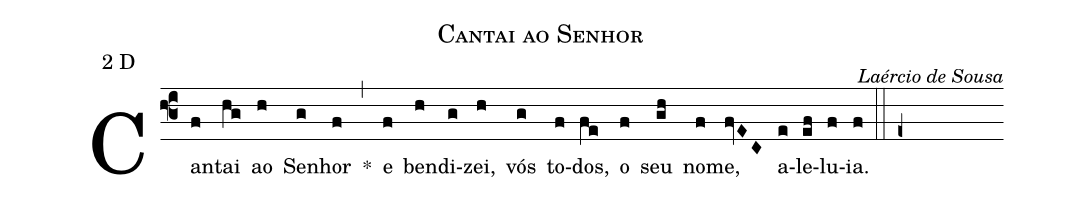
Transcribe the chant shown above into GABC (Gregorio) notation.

name: Cantai ao Senhor;
mode: 2;
mode-differentia: D;
commentary: Laércio de Sousa;
%%
(f3)

Can(f)tai(hg) ao(h) Se(g)nhor(f) *(,) e(f) ben(h)di(g)zei,(h) vós(g) to(f)dos,(fe) o(f) seu(gh) no(f)me,(fvEC) a(e)le(ef)lu(f)ia.(f)

(::)

(e+)
